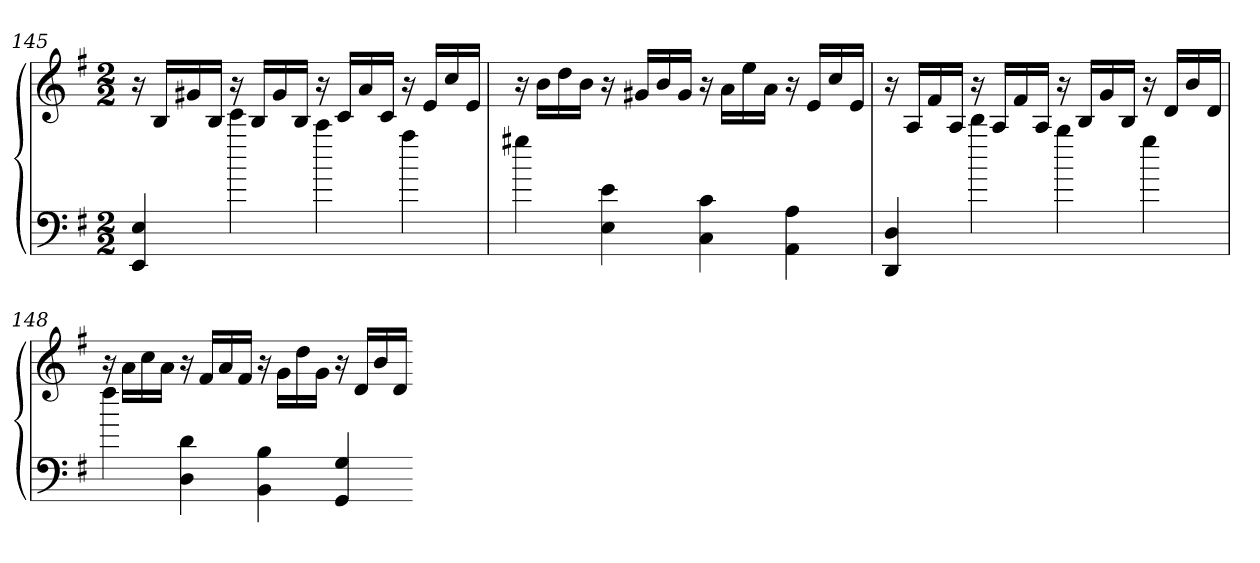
**kern	**kern
*part1	*part1
*staff2	*staff1
*clefF4	*clefG2
*k[f#]	*k[f#]
*G:	*G:
*M2/2	*M2/2
=145	=145
4EE 4E	16r
.	16BLL
.	16g#X
.	16BJJ
4eee	16r
.	16BLL
.	16g#
.	16BJJ
4ccc	16r
.	16cLL
.	16a
.	16cJJ
4aa	16r
.	16eLL
.	16cc
.	16eJJ
=146	=146
4gg#X	16r
.	16bLL
.	16dd
.	16bJJ
4E 4e	16r
.	16g#XLL
.	16b
.	16g#JJ
4C 4c	16r
.	16aLL
.	16ee
.	16aJJ
4AA 4A	16r
.	16eLL
.	16cc
.	16eJJ
=147	=147
4DD 4D	16r
.	16ALL
.	16f#
.	16AJJ
4ddd	16r
.	16ALL
.	16f#
.	16AJJ
4bb	16r
.	16BLL
.	16g
.	16BJJ
4gg	16r
.	16dLL
.	16b
.	16dJJ
=148	=148
4ff#	16r
.	16aLL
.	16cc
.	16aJJ
4D 4d	16r
.	16f#LL
.	16a
.	16f#JJ
4BB 4B	16r
.	16gLL
.	16dd
.	16gJJ
4GG 4G	16r
.	16dLL
.	16b
.	16dJJ
=-	=-
*-	*-
